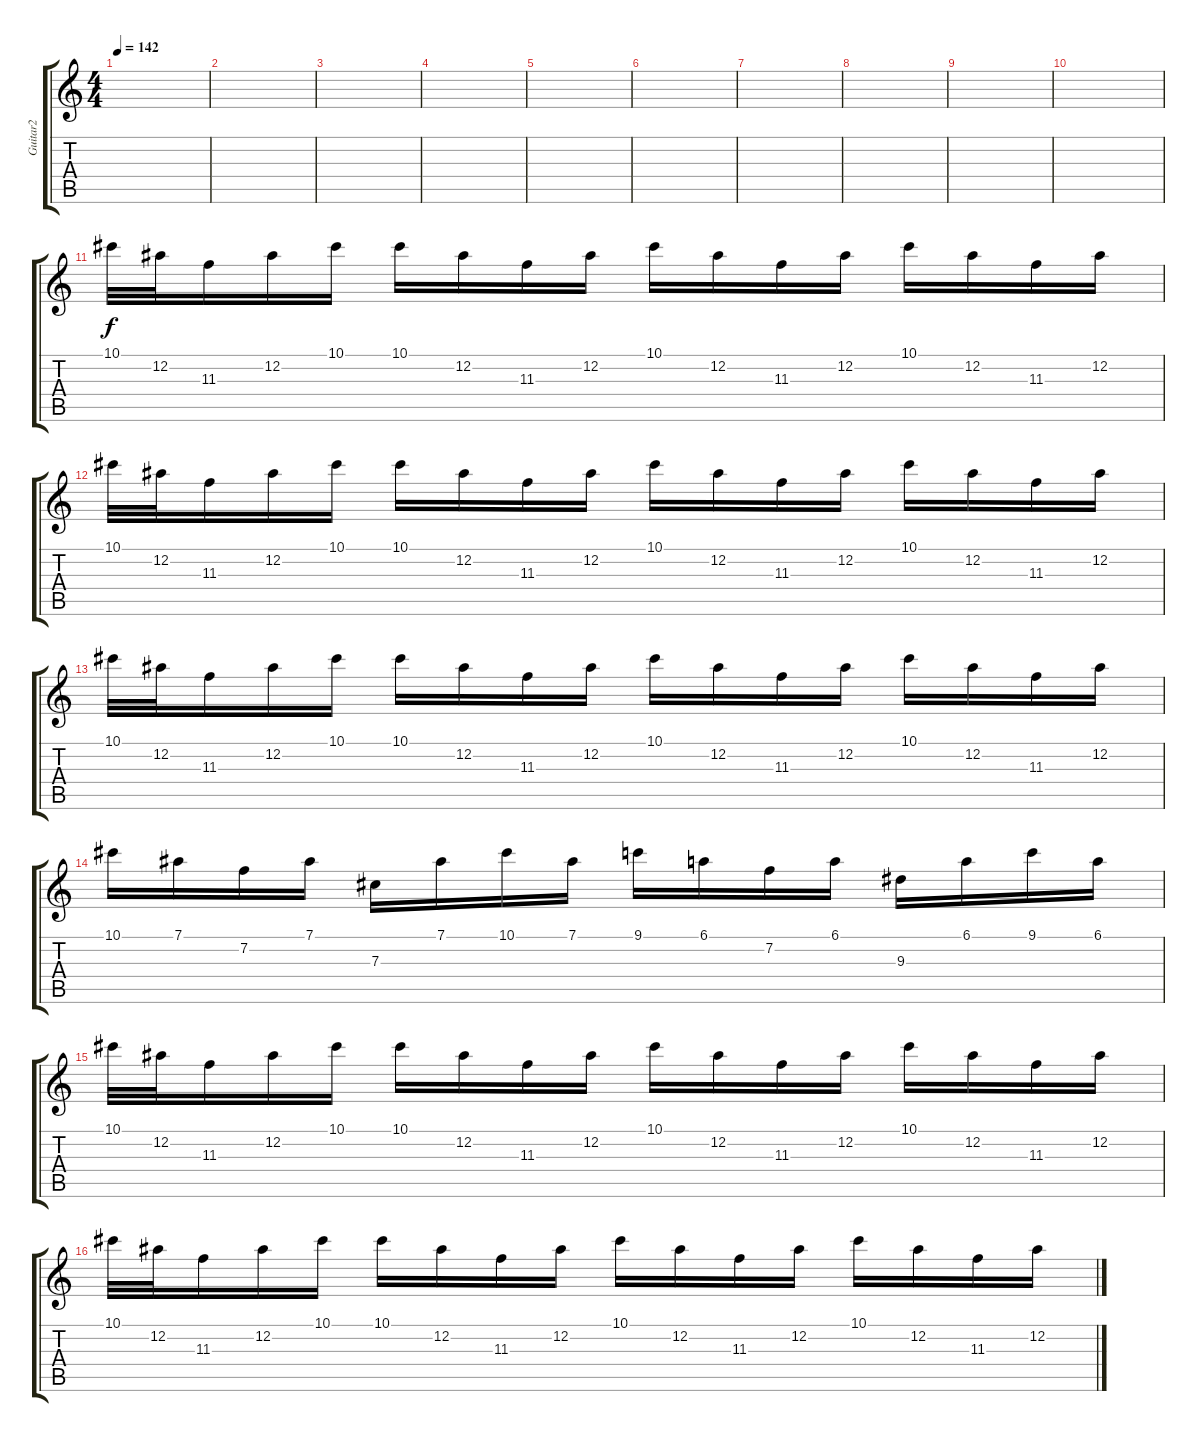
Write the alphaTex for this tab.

\track ("Guitar2" "Guitar2") {instrument distortionguitar}
\staff {score tabs}
\tuning (Eb4 Bb3 Gb3 Db3 Ab2 Eb2) {hide}
\ts (4 4)
\tempo 142
\clef g2
\ks c
|
|
|
|
|
|
|
|
|
|
10.1.32 12.2.32 11.3.16 12.2.16 10.1.16 10.1.16 12.2.16 11.3.16 12.2.16 10.1.16 12.2.16 11.3.16 12.2.16 10.1.16 12.2.16 11.3.16 12.2.16 |
10.1.32 12.2.32 11.3.16 12.2.16 10.1.16 10.1.16 12.2.16 11.3.16 12.2.16 10.1.16 12.2.16 11.3.16 12.2.16 10.1.16 12.2.16 11.3.16 12.2.16 |
10.1.32 12.2.32 11.3.16 12.2.16 10.1.16 10.1.16 12.2.16 11.3.16 12.2.16 10.1.16 12.2.16 11.3.16 12.2.16 10.1.16 12.2.16 11.3.16 12.2.16 |
10.1.16 7.1.16 7.2.16 7.1.16 7.3.16 7.1.16 10.1.16 7.1.16 9.1.16 6.1.16 7.2.16 6.1.16 9.3.16 6.1.16 9.1.16 6.1.16 |
10.1.32 12.2.32 11.3.16 12.2.16 10.1.16 10.1.16 12.2.16 11.3.16 12.2.16 10.1.16 12.2.16 11.3.16 12.2.16 10.1.16 12.2.16 11.3.16 12.2.16 |
10.1.32 12.2.32 11.3.16 12.2.16 10.1.16 10.1.16 12.2.16 11.3.16 12.2.16 10.1.16 12.2.16 11.3.16 12.2.16 10.1.16 12.2.16 11.3.16 12.2.16
